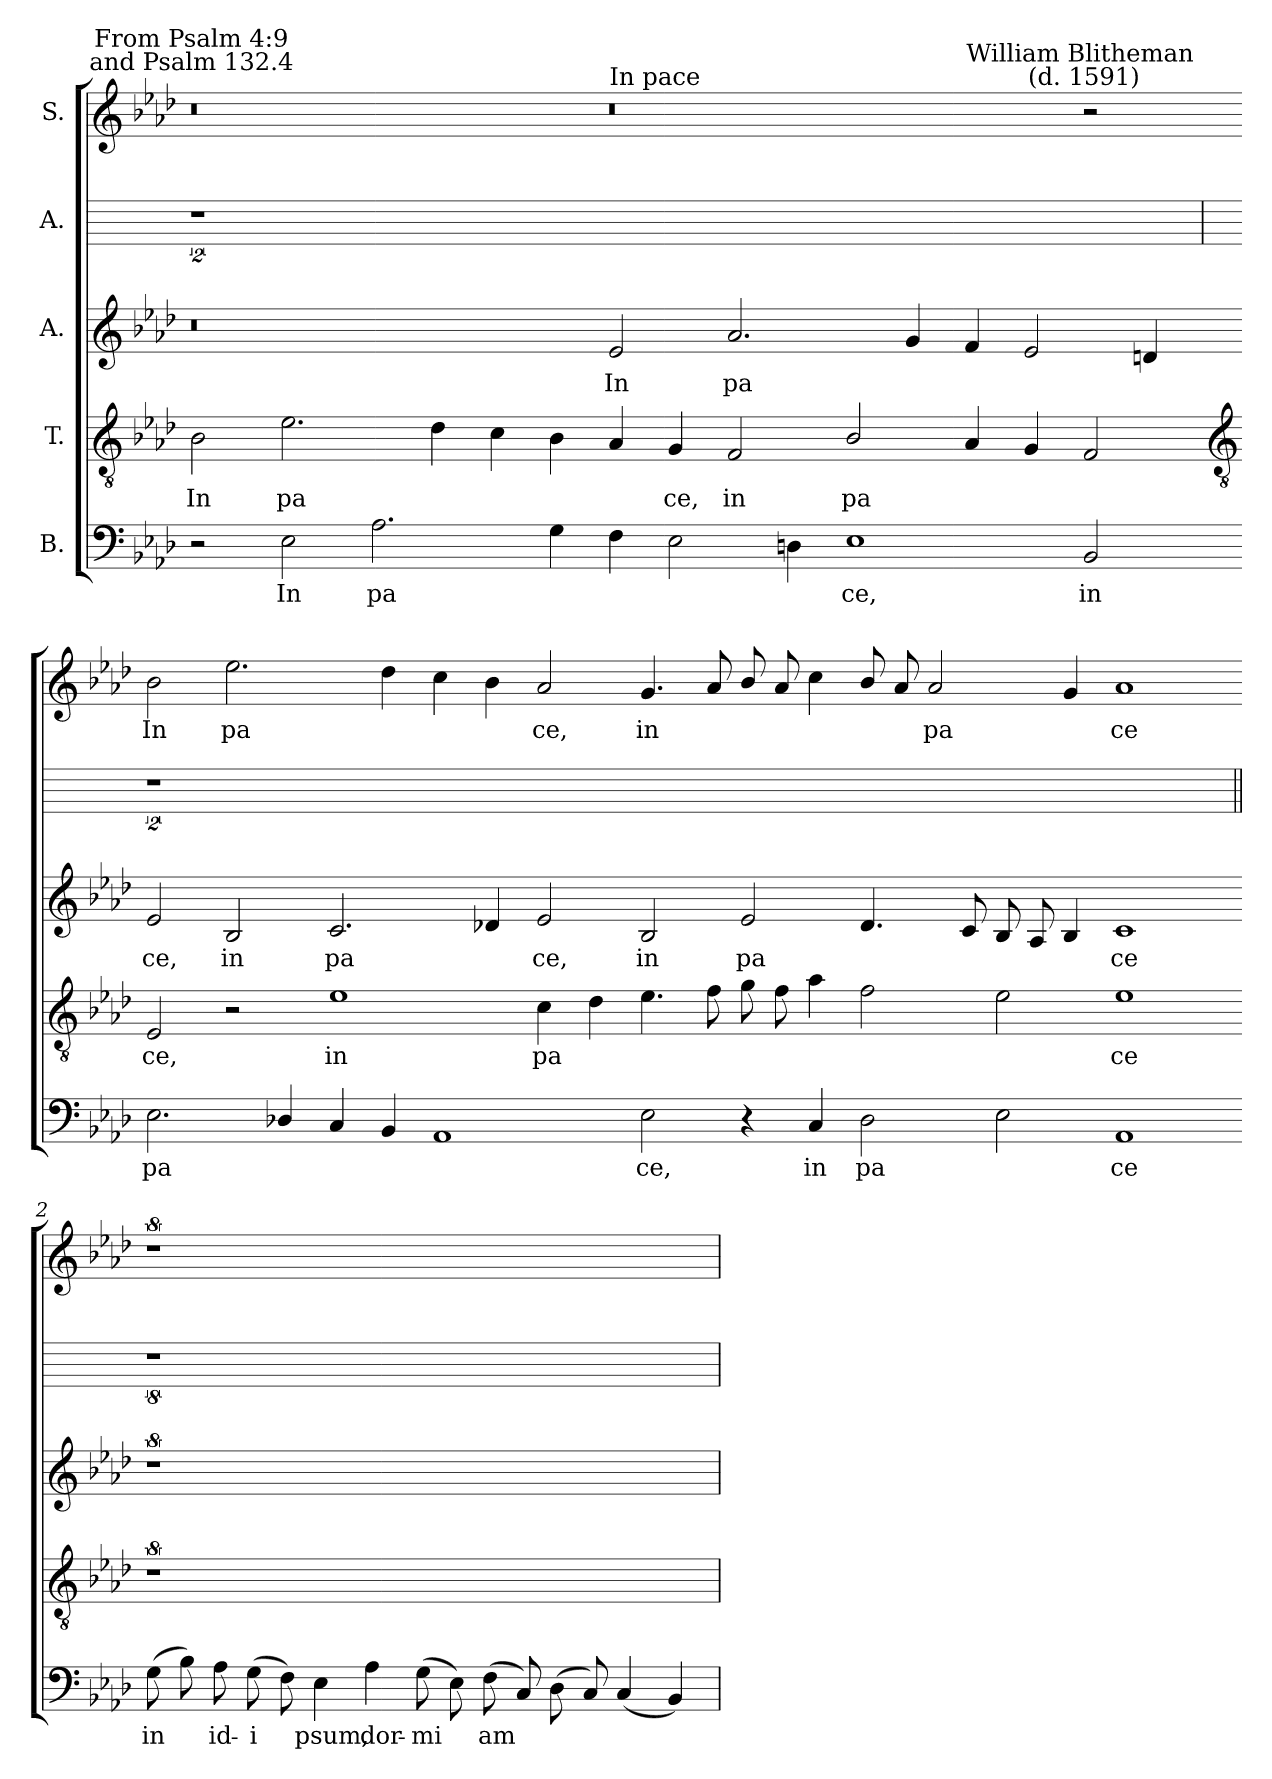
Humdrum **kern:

**kern	**text	**kern	**text	**kern	**text	**kern	**kern	**text
*part5	*part5	*part4	*part4	*part3	*part3	*part2	*part1	*part1
*staff5	*staff5	*staff4	*staff4	*staff3	*staff3	*staff2	*staff1	*staff1
*I"B.	*	*I"T.	*	*I"A.	*	*I"A.	*I"S.	*
*clefF4	*	*clefGv2	*	*clefG2	*	*	*clefG2	*
*k[b-e-a-d-]	*	*k[b-e-a-d-]	*	*k[b-e-a-d-]	*	*	*k[b-e-a-d-]	*
*A-:	*	*A-:	*	*A-:	*	*	*A-:	*
=	=	=	=	=	=	=	=	=
!	!	!	!	!	!	!	!LO:TX:a:cj:t=From Psalm 4&colon;9\nand Psalm 132.4	!
!	!	!	!LO:LY:b	!	!	!	!	!
2r	.	2B-	In	0r	.	2%9r	0r	.
!	!LO:LY:b	!	!LO:LY:b	!	!	!	!	!
2E-	In	2.e-	pa	.	.	.	.	.
!	!LO:LY:b	!	!	!	!	!	!	!
2.A-	pa	.	.	.	.	.	.	.
.	.	4d-	.	.	.	.	.	.
.	.	4c	.	.	.	.	.	.
4G	.	4B-	.	.	.	.	.	.
!	!	!	!	!	!	!	!LO:TX:a:t=In pace	!
!	!	!	!	!	!LO:LY:b	!	!	!
4F	.	4A-	.	2e-	In	.	0r	.
!	!	!	!LO:LY:b	!	!	!	!	!
2E-	.	4G	ce,	.	.	.	.	.
!	!	!	!LO:LY:b	!	!LO:LY:b	!	!	!
.	.	2F	in	2.a-	pa	.	.	.
4Dn	.	.	.	.	.	.	.	.
!	!LO:LY:b	!	!LO:LY:b	!	!	!	!	!
1E-	ce,	2B-/	pa	.	.	.	.	.
.	.	.	.	4g	.	.	.	.
.	.	4A-	.	4f	.	.	.	.
.	.	4G	.	2e-	.	.	.	.
!	!	!	!	!	!	!	!LO:TX:a:cj:t=William Blitheman \n(d. 1591)	!
!	!LO:LY:b	!	!	!	!	!	!	!
2BB-	in	2F	.	.	.	.	2r	.
.	.	.	.	4dn	.	.	.	.
!!LO:LB:g=z
=1-	=1-	=1-	=1-	=1-	=1-	=1	=1-	=1-
*	*	*clefGv2	*	*	*	*	*	*
!	!LO:LY:b	!	!LO:LY:b	!	!LO:LY:b	!	!	!LO:LY:b
2.E-	pa	2E-	ce,	2e-	ce,	2%11r	2b-	In
!	!	!	!	!	!LO:LY:b	!	!	!LO:LY:b
.	.	2r	.	2B-	in	.	2.ee-	pa
4D-X/	.	.	.	.	.	.	.	.
!	!	!	!LO:LY:b	!	!LO:LY:b	!	!	!
4C	.	1e-	in	2.c	pa	.	.	.
4BB-	.	.	.	.	.	.	4dd-	.
1AA-	.	.	.	.	.	.	4cc	.
.	.	.	.	4d-X	.	.	4b-	.
!	!	!	!LO:LY:b	!	!LO:LY:b	!	!	!LO:LY:b
.	.	4c	pa	2e-	ce,	.	2a-	ce,
.	.	4d-	.	.	.	.	.	.
!	!LO:LY:b	!	!	!	!LO:LY:b	!	!	!LO:LY:b
2E-	ce,	4.e-	.	2B-	in	.	4.g	in
.	.	8f	.	.	.	.	8a-	.
!	!	!	!	!	!LO:LY:b	!	!	!
4r	.	8g	.	2e-	pa	.	8b-/	.
.	.	8f	.	.	.	.	8a-	.
!	!LO:LY:b	!	!	!	!	!	!	!
4C	in	4a-	.	.	.	.	4cc	.
!	!LO:LY:b	!	!	!	!	!	!	!
2D-	pa	2f	.	4.d-	.	.	8b-/	.
.	.	.	.	.	.	.	8a-	.
!	!	!	!	!	!	!	!	!LO:LY:b
.	.	.	.	.	.	.	2a-	pa
.	.	.	.	8c	.	.	.	.
2E-	.	2e-	.	8B-	.	.	.	.
.	.	.	.	8A-	.	.	.	.
.	.	.	.	4B-	.	.	4g	.
!	!LO:LY:b	!	!LO:LY:b	!	!LO:LY:b	!	!	!LO:LY:b
1AA-	ce	1e-	ce	1c	ce	.	1a-	ce
!!LO:LB:g=z
=2-	=2-	=2-	=2-	=2-	=2-	=2||	=2-	=2-
!	!LO:LY:b	!	!	!	!	!	!	!
(>8G	in	8%19r	.	8%19r	.	8%19r	8%19r	.
8B-)	.	.	.	.	.	.	.	.
!	!LO:LY:b	!	!	!	!	!	!	!
8A-	id-	.	.	.	.	.	.	.
!	!LO:LY:b	!	!	!	!	!	!	!
(>8G	-i	.	.	.	.	.	.	.
8F)	.	.	.	.	.	.	.	.
!	!LO:LY:b	!	!	!	!	!	!	!
4E-	psum,	.	.	.	.	.	.	.
!	!LO:LY:b	!	!	!	!	!	!	!
4A-	dor-	.	.	.	.	.	.	.
!	!LO:LY:b	!	!	!	!	!	!	!
(>8G	-mi	.	.	.	.	.	.	.
8E-)	.	.	.	.	.	.	.	.
!	!LO:LY:b	!	!	!	!	!	!	!
(>8F	am	.	.	.	.	.	.	.
8C)	.	.	.	.	.	.	.	.
(>8D-	.	.	.	.	.	.	.	.
8C)	.	.	.	.	.	.	.	.
(>4C	.	.	.	.	.	.	.	.
4BB-)	.	.	.	.	.	.	.	.
=	=	=	=	=	=	=	=	=
*-	*-	*-	*-	*-	*-	*-	*-	*-
